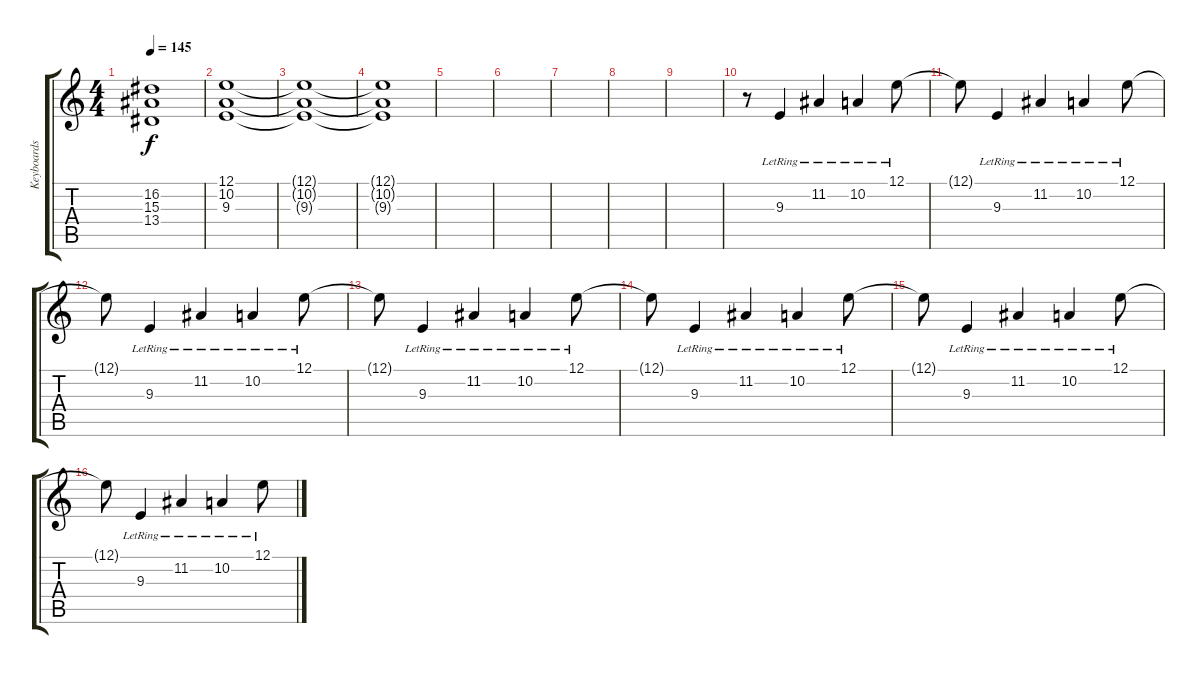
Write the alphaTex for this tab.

\track ("Keyboards" "Keyboards") {instrument electricpiano1}
\staff {score tabs}
\tuning (E4 B3 G3 D3 A2 D2) {hide}
\ts (4 4)
\tempo 145
\clef g2
\ks c
(16.2 15.3 13.4).1{dy f} |
(12.1 10.2 9.3).1{volume 0} |
(12.1{t} 10.2{t} 9.3{t}).1 |
(12.1{t} 10.2{t} 9.3{t}).1 |
|
|
|
|
|
r.8{volume 12 balance 8 instrument electricpiano1} 9.3{lr}.4 11.2{lr}.4 10.2{lr}.4 12.1{lr}.8 |
12.1{t}.8 9.3{lr}.4 11.2{lr}.4 10.2{lr}.4 12.1{lr}.8 |
12.1{t}.8 9.3{lr}.4 11.2{lr}.4 10.2{lr}.4 12.1{lr}.8 |
12.1{t}.8 9.3{lr}.4 11.2{lr}.4 10.2{lr}.4 12.1{lr}.8 |
12.1{t}.8 9.3{lr}.4 11.2{lr}.4 10.2{lr}.4 12.1{lr}.8 |
12.1{t}.8 9.3{lr}.4 11.2{lr}.4 10.2{lr}.4 12.1{lr}.8 |
12.1{t}.8 9.3{lr}.4 11.2{lr}.4 10.2{lr}.4 12.1{lr}.8
